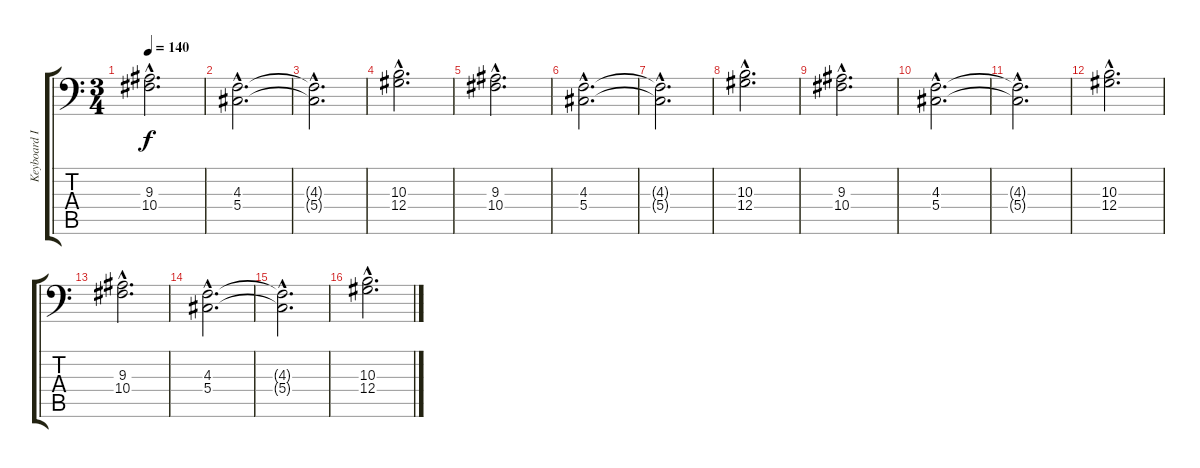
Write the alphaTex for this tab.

\track ("Keyboard I" "Keyboard I") {instrument stringensemble1}
\staff {score tabs}
\tuning (Bb3 F3 Db3 Ab2 Eb2 Bb1) {hide}
\ts (3 4)
\tempo 140
\clef f4
\ks c
(9.3{hac} 10.4{hac}).2{d dy f} |
(4.3{hac} 5.4{hac}).2{d} |
(4.3{hac t} 5.4{hac t}).2{d} |
(10.3{hac} 12.4{hac}).2{d} |
(9.3{hac} 10.4{hac}).2{d} |
(4.3{hac} 5.4{hac}).2{d} |
(4.3{hac t} 5.4{hac t}).2{d} |
(10.3{hac} 12.4{hac}).2{d} |
(9.3{hac} 10.4{hac}).2{d} |
(4.3{hac} 5.4{hac}).2{d} |
(4.3{hac t} 5.4{hac t}).2{d} |
(10.3{hac} 12.4{hac}).2{d} |
(9.3{hac} 10.4{hac}).2{d} |
(4.3{hac} 5.4{hac}).2{d} |
(4.3{hac t} 5.4{hac t}).2{d} |
(10.3{hac} 12.4{hac}).2{d}
